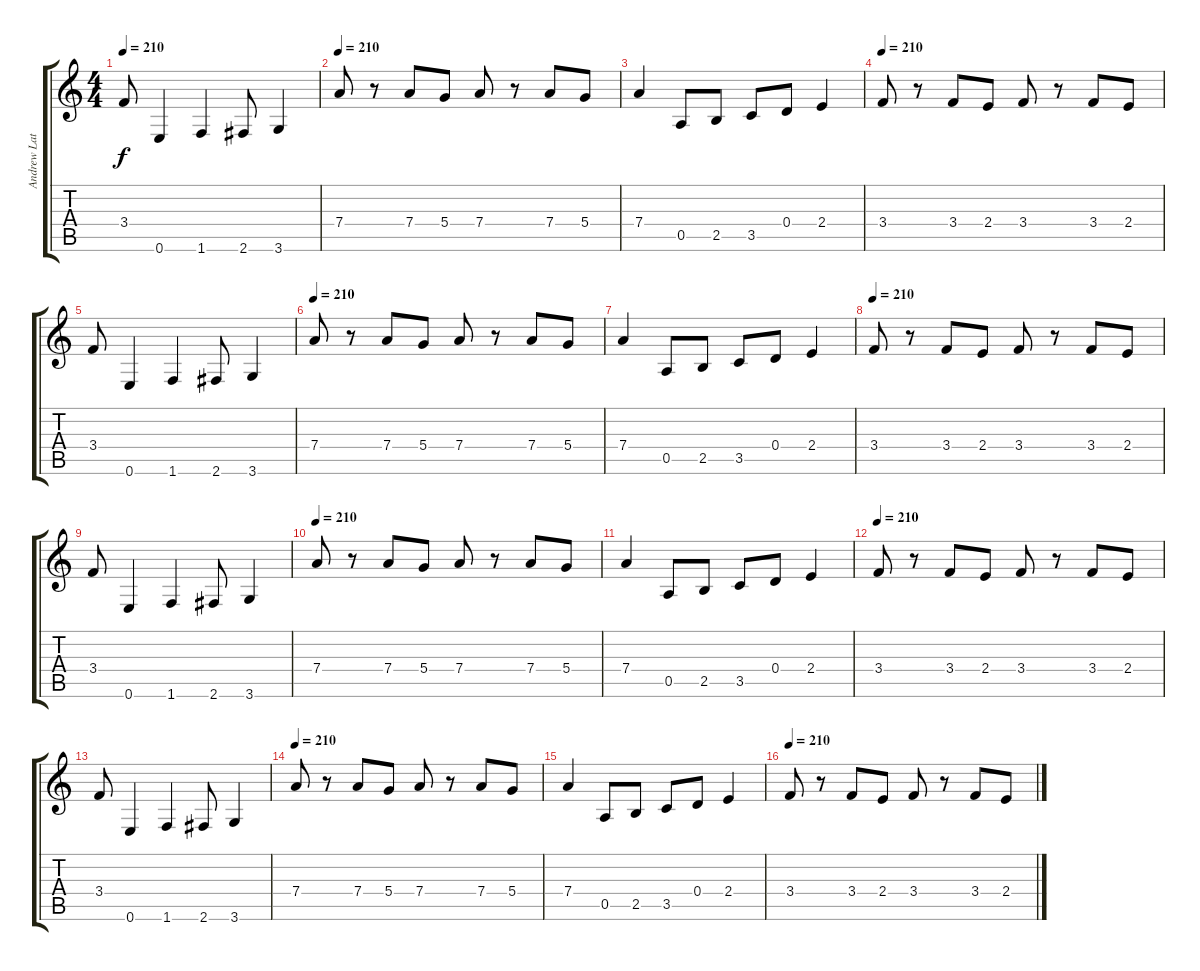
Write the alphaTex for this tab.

\track ("Andrew Latimer 2" "Andrew Lat") {instrument acousticguitarsteel}
\staff {score tabs}
\tuning (E4 B3 G3 D3 A2 E2) {hide}
\ts (4 4)
\tempo 210
\clef g2
\ks c
3.4.8{dy f} 0.6.4 1.6.4 2.6.8 3.6.4 |
\tempo 210
7.4.8{instrument distortionguitar} r.8 7.4.8 5.4.8 7.4.8 r.8 7.4.8 5.4.8 |
7.4.4 0.5.8 2.5.8 3.5.8 0.4.8 2.4.4 |
\tempo 210
3.4.8 r.8 3.4.8 2.4.8 3.4.8 r.8 3.4.8 2.4.8 |
3.4.8 0.6.4 1.6.4 2.6.8 3.6.4 |
\tempo 210
7.4.8{instrument distortionguitar} r.8 7.4.8 5.4.8 7.4.8 r.8 7.4.8 5.4.8 |
7.4.4 0.5.8 2.5.8 3.5.8 0.4.8 2.4.4 |
\tempo 210
3.4.8 r.8 3.4.8 2.4.8 3.4.8 r.8 3.4.8 2.4.8 |
3.4.8 0.6.4 1.6.4 2.6.8 3.6.4 |
\tempo 210
7.4.8{instrument distortionguitar} r.8 7.4.8 5.4.8 7.4.8 r.8 7.4.8 5.4.8 |
7.4.4 0.5.8 2.5.8 3.5.8 0.4.8 2.4.4 |
\tempo 210
3.4.8 r.8 3.4.8 2.4.8 3.4.8 r.8 3.4.8 2.4.8 |
3.4.8 0.6.4 1.6.4 2.6.8 3.6.4 |
\tempo 210
7.4.8{instrument distortionguitar} r.8 7.4.8 5.4.8 7.4.8 r.8 7.4.8 5.4.8 |
7.4.4 0.5.8 2.5.8 3.5.8 0.4.8 2.4.4 |
\tempo 210
3.4.8 r.8 3.4.8 2.4.8 3.4.8 r.8 3.4.8 2.4.8
